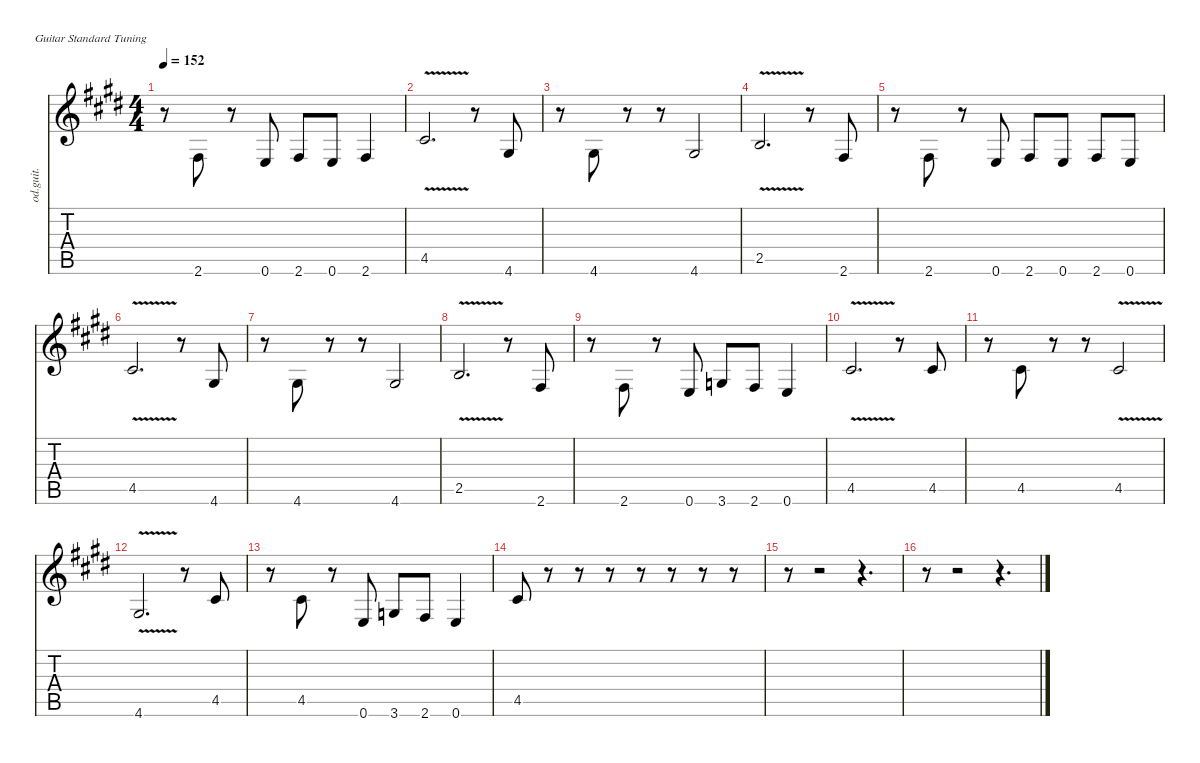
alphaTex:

\defaultSystemsLayout 4
\hideDynamics
\bracketExtendMode nobrackets
\otherSystemsTrackNameOrientation horizontal
\track ("Guitar (Distortion)" "od.guit.") {instrument overdrivenguitar}
\staff {score tabs}
\tuning (E4 B3 G3 D3 A2 E2)
\ts (4 4)
\tempo 152
\clef g2
\ks c#minor
r.8{dy f beam Down} 2.6{acc #}.8{beam Up} r.8{beam Up} 0.6{acc forcenatural}.8{beam Up} 2.6{acc #}.8{beam Up} 0.6{acc forcenatural}.8{beam Up} 2.6{acc #}.4{beam Up} |
4.5{v acc #}.2{d beam Up} r.8{beam Up} 4.6{acc #}.8{beam Up} |
r.8{beam Down} 4.6{acc #}.8{beam Up} r.8{beam Up} r.8{beam Up} 4.6{acc #}.2{beam Up} |
2.5{v acc forcenatural}.2{d beam Up} r.8{beam Up} 2.6{acc #}.8{beam Up} |
r.8{beam Down} 2.6{acc #}.8{beam Up} r.8{beam Up} 0.6{acc forcenatural}.8{beam Up} 2.6{acc #}.8{beam Up} 0.6{acc forcenatural}.8{beam Up} 2.6{acc #}.8{beam Up} 0.6{acc forcenatural}.8{beam Up} |
4.5{v acc #}.2{d beam Up} r.8{beam Up} 4.6{acc #}.8{beam Up} |
r.8{beam Down} 4.6{acc #}.8{beam Up} r.8{beam Up} r.8{beam Up} 4.6{acc #}.2{beam Up} |
2.5{v acc forcenatural}.2{d beam Up} r.8{beam Up} 2.6{acc #}.8{beam Up} |
r.8{beam Down} 2.6{acc #}.8{beam Up} r.8{beam Up} 0.6{acc forcenatural}.8{beam Up} 3.6{acc forcenatural}.8{beam Up} 2.6{acc #}.8{beam Up} 0.6{acc forcenatural}.4{beam Up} |
4.5{v acc #}.2{d beam Up} r.8{beam Up} 4.5{acc #}.8{beam Up} |
r.8{beam Down} 4.5{acc #}.8{beam Up} r.8{beam Up} r.8{beam Up} 4.5{v acc #}.2{beam Up} |
4.6{v acc #}.2{d beam Up} r.8{beam Up} 4.5{acc #}.8{beam Up} |
r.8{beam Down} 4.5{acc #}.8{beam Up} r.8{beam Up} 0.6{acc forcenatural}.8{beam Up} 3.6{acc forcenatural}.8{beam Up} 2.6{acc #}.8{beam Up} 0.6{acc forcenatural}.4{beam Up} |
4.5{acc #}.8{beam Up} r.8{beam Up} r.8{beam Up} r.8{beam Up} r.8{beam Up} r.8{beam Up} r.8{beam Up} r.8{beam Up} |
r.8{beam Down} r.2{beam Down} r.4{d beam Down} |
r.8{beam Down} r.2{beam Down} r.4{d beam Down}
